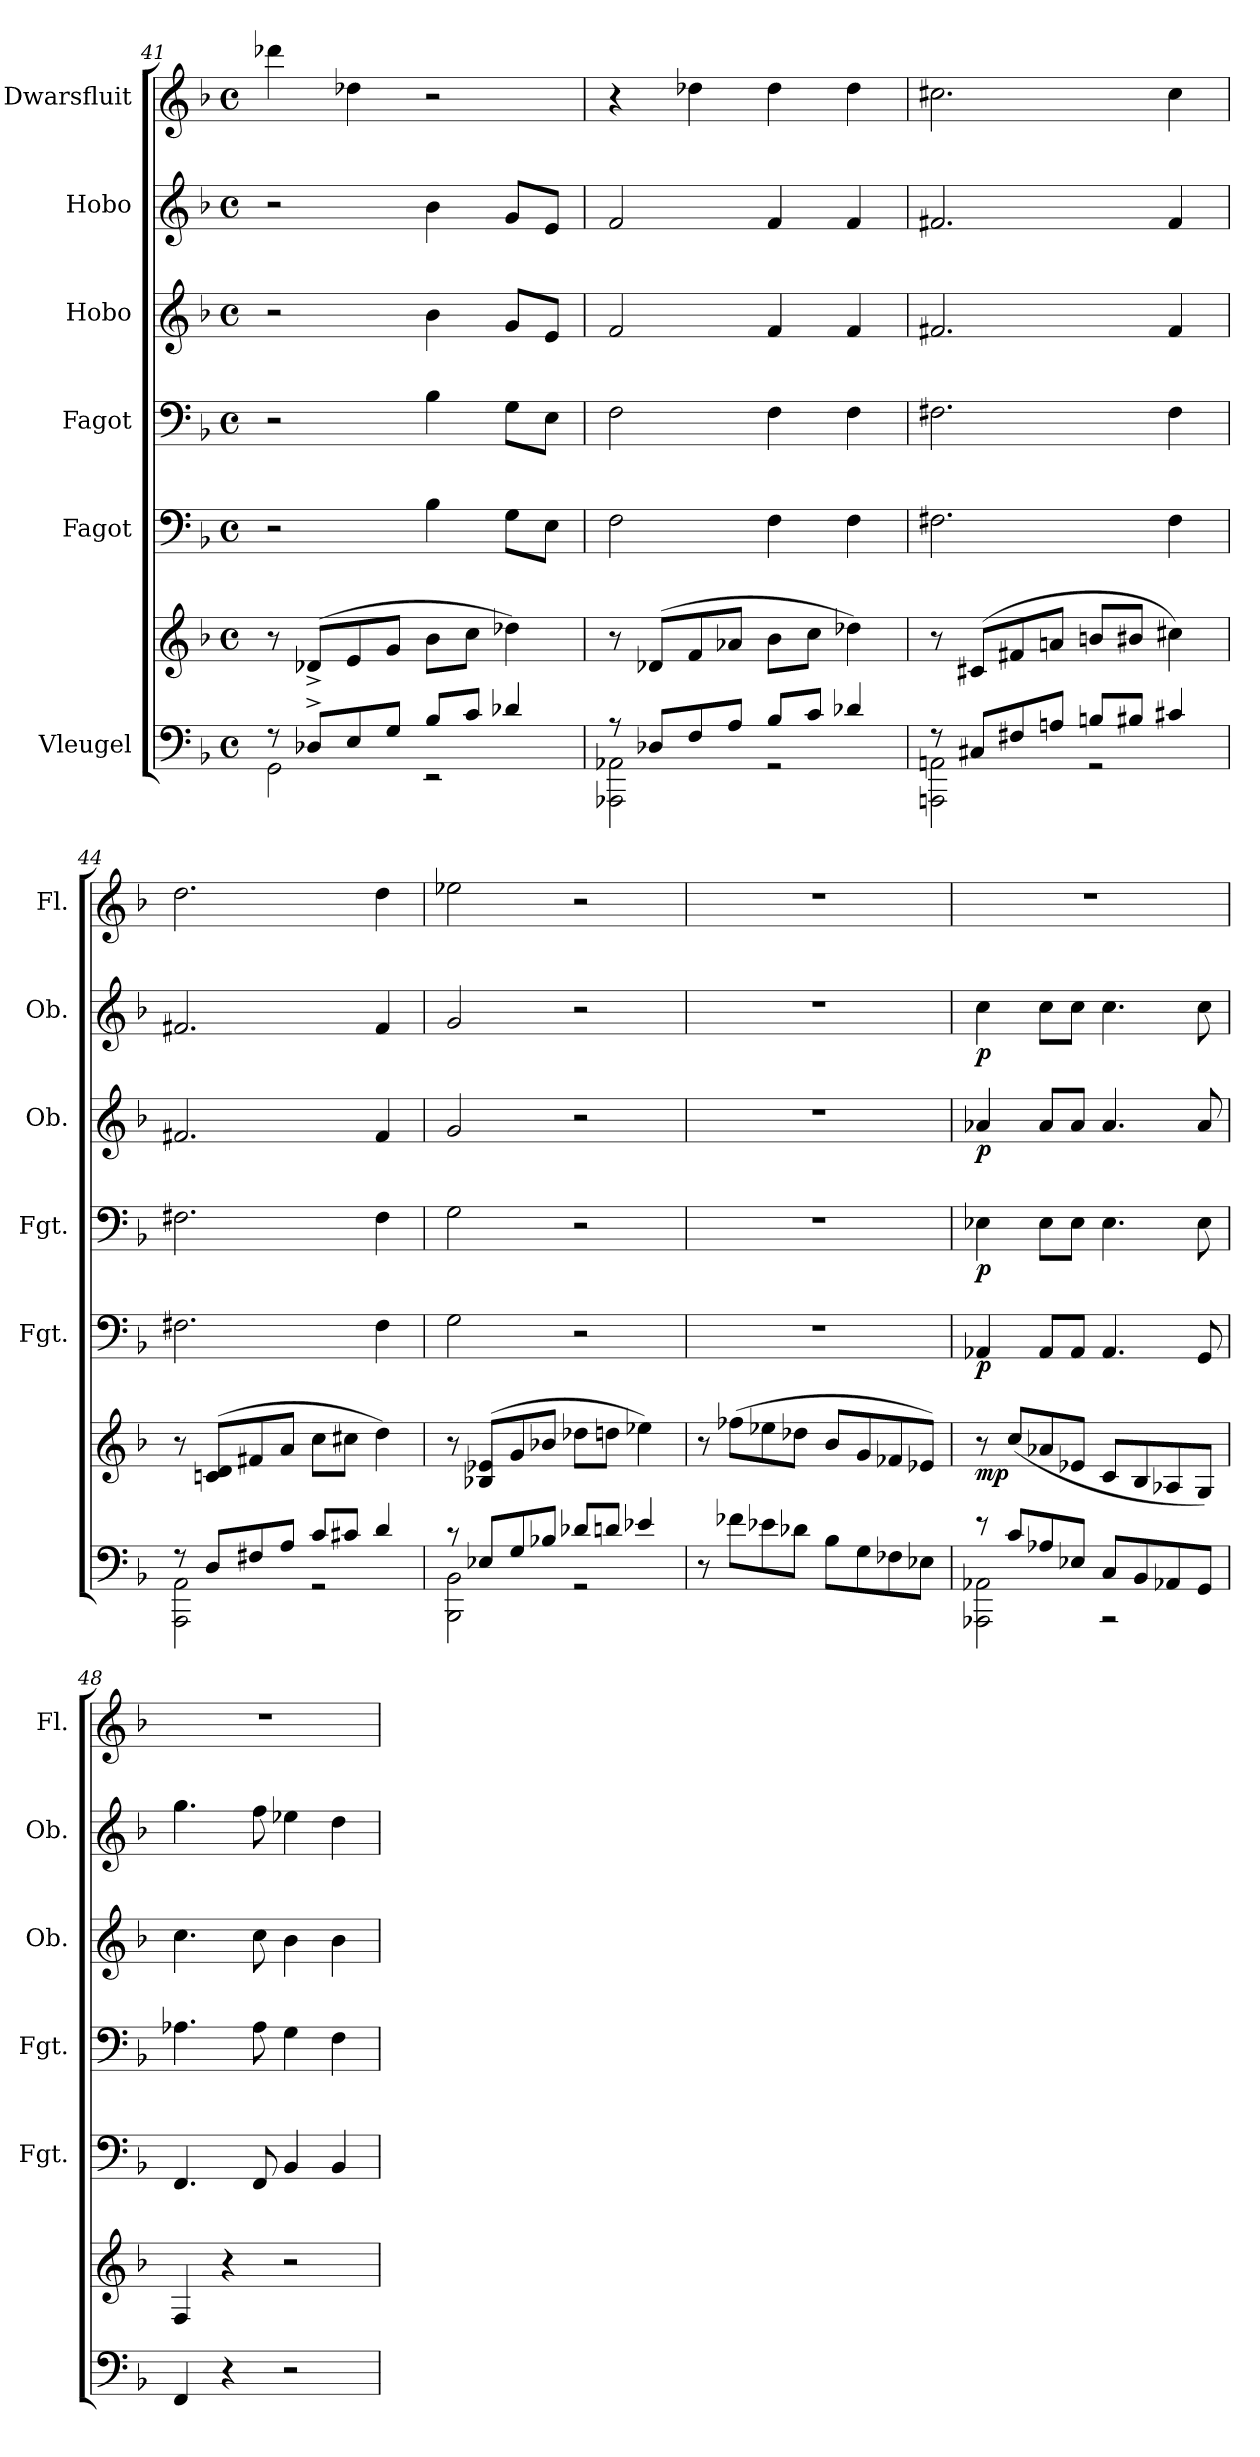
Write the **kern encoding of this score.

**kern	**kern	**dynam	**kern	**dynam	**kern	**dynam	**kern	**dynam	**kern	**dynam	**kern
*part6	*part6	*part6	*part5	*part5	*part4	*part4	*part3	*part3	*part2	*part2	*part1
*staff7	*staff6	*staff6/7	*staff5	*staff5	*staff4	*staff4	*staff3	*staff3	*staff2	*staff2	*staff1
*I"Vleugel	*	*	*I"Fagot	*	*I"Fagot	*	*I"Hobo	*	*I"Hobo	*	*I"Dwarsfluit
*	*	*	*I'Fgt.	*	*I'Fgt.	*	*I'Ob.	*	*I'Ob.	*	*I'Fl.
*clefF4	*clefG2	*	*clefF4	*	*clefF4	*	*clefG2	*	*clefG2	*	*clefG2
*k[b-]	*k[b-]	*	*k[b-]	*	*k[b-]	*	*k[b-]	*	*k[b-]	*	*k[b-]
*M4/4	*M4/4	*	*M4/4	*	*M4/4	*	*M4/4	*	*M4/4	*	*M4/4
*met(c)	*met(c)	*	*met(c)	*	*met(c)	*	*met(c)	*	*met(c)	*	*met(c)
=41	=41	=41	=41	=41	=41	=41	=41	=41	=41	=41	=41
*^	*	*	*	*	*	*	*	*	*	*	*
8r	2GG\	8r	.	2r	.	2r	.	2r	.	2r	.	4ddd-X\
8D-X^/L	.	(8d-X^/L	.	.	.	.	.	.	.	.	.	.
8E/	.	8e/	.	.	.	.	.	.	.	.	.	4dd-X\
8G/J	.	8g/J	.	.	.	.	.	.	.	.	.	.
8B-/L	2r	8b-\L	.	4B-\	.	4B-\	.	4b-\	.	4b-\	.	2r
8c/J	.	8cc\J	.	.	.	.	.	.	.	.	.	.
4d-X/	.	4dd-X\)	.	8G\L	.	8G\L	.	8g/L	.	8g/L	.	.
.	.	.	.	8E\J	.	8E\J	.	8e/J	.	8e/J	.	.
=42	=42	=42	=42	=42	=42	=42	=42	=42	=42	=42	=42	=42
8r	2AAA-X\ 2AA-X\	8r	.	2F\	.	2F\	.	2f/	.	2f/	.	4r
8D-X/L	.	(8d-X/L	.	.	.	.	.	.	.	.	.	.
8F/	.	8f/	.	.	.	.	.	.	.	.	.	4dd-X\
8A/J	.	8a-X/J	.	.	.	.	.	.	.	.	.	.
8B-/L	2r	8b-\L	.	4F\	.	4F\	.	4f/	.	4f/	.	4dd-\
8c/J	.	8cc\J	.	.	.	.	.	.	.	.	.	.
4d-X/	.	4dd-X\)	.	4F\	.	4F\	.	4f/	.	4f/	.	4dd-\
!!LO:PB:g=z
=43	=43	=43	=43	=43	=43	=43	=43	=43	=43	=43	=43	=43
8r	2AAAn\ 2AAn\	8r	.	2.F#X\	.	2.F#X\	.	2.f#X/	.	2.f#X/	.	2.cc#X\
8C#X/L	.	(8c#X/L	.	.	.	.	.	.	.	.	.	.
8F#X/	.	8f#X/	.	.	.	.	.	.	.	.	.	.
8An/J	.	8an/J	.	.	.	.	.	.	.	.	.	.
8Bn/L	2r	8bn/L	.	.	.	.	.	.	.	.	.	.
8B#X/J	.	8b#X/J	.	.	.	.	.	.	.	.	.	.
4c#X/	.	4cc#X\)	.	4F#\	.	4F#\	.	4f#/	.	4f#/	.	4cc#\
=44	=44	=44	=44	=44	=44	=44	=44	=44	=44	=44	=44	=44
8r	2AAA\ 2AA\	8r	.	2.F#X\	.	2.F#X\	.	2.f#X/	.	2.f#X/	.	2.dd\
8D/L	.	(8cn/ 8d/L	.	.	.	.	.	.	.	.	.	.
8F#X/	.	8f#X/	.	.	.	.	.	.	.	.	.	.
8A/J	.	8a/J	.	.	.	.	.	.	.	.	.	.
8c/L	2r	8cc\L	.	.	.	.	.	.	.	.	.	.
8c#X/J	.	8cc#X\J	.	.	.	.	.	.	.	.	.	.
4d/	.	4dd\)	.	4F#\	.	4F#\	.	4f#/	.	4f#/	.	4dd\
=45	=45	=45	=45	=45	=45	=45	=45	=45	=45	=45	=45	=45
8r	2BBB-\ 2BB-\	8r	.	2G\	.	2G\	.	2g/	.	2g/	.	2ee-X\
8E-X/L	.	(8B-X/ 8e-X/L	.	.	.	.	.	.	.	.	.	.
8G/	.	8g/	.	.	.	.	.	.	.	.	.	.
8B-X/J	.	8b-X/J	.	.	.	.	.	.	.	.	.	.
8d-X/L	2r	8dd-X\L	.	2r	.	2r	.	2r	.	2r	.	2r
8dn/J	.	8ddn\J	.	.	.	.	.	.	.	.	.	.
4e-X/	.	4ee-X\)	.	.	.	.	.	.	.	.	.	.
*v	*v	*	*	*	*	*	*	*	*	*	*	*
=46	=46	=46	=46	=46	=46	=46	=46	=46	=46	=46	=46
8r	8r	.	1r	.	1r	.	1r	.	1r	.	1r
8f-X\L	(8ff-X\L	.	.	.	.	.	.	.	.	.	.
8e-X\	8ee-X\	.	.	.	.	.	.	.	.	.	.
8d-X\J	8dd-X\J	.	.	.	.	.	.	.	.	.	.
8B-\L	8b-/L	.	.	.	.	.	.	.	.	.	.
8G\	8g/	.	.	.	.	.	.	.	.	.	.
8F-X\	8f-X/	.	.	.	.	.	.	.	.	.	.
8E-X\J	8e-X/J)	.	.	.	.	.	.	.	.	.	.
!!LO:LB:g=z
=47	=47	=47	=47	=47	=47	=47	=47	=47	=47	=47	=47
*^	*	*	*	*	*	*	*	*	*	*	*
!	!	!	!LO:DY:b	!	!LO:DY:b	!	!LO:DY:b	!	!LO:DY:b	!	!LO:DY:b	!
8r	2AAA-X\ 2AA-X\	8r	mp	4AA-X/	p	4E-X\	p	4a-X/	p	4cc\	p	1r
8c/L	.	(8cc/L	.	.	.	.	.	.	.	.	.	.
8A-X/	.	8a-X/	.	8AA-/L	.	8E-\L	.	8a-/L	.	8cc\L	.	.
8E-X/J	.	8e-X/J	.	8AA-/J	.	8E-\J	.	8a-/J	.	8cc\J	.	.
8C/L	2r	8c/L	.	4.AA-/	.	4.E-\	.	4.a-/	.	4.cc\	.	.
8BB-/	.	8B-/	.	.	.	.	.	.	.	.	.	.
8AA-X/	.	8A-X/	.	.	.	.	.	.	.	.	.	.
8GG/J	.	8G/J)	.	8GG/	.	8E-\	.	8a-/	.	8cc\	.	.
*v	*v	*	*	*	*	*	*	*	*	*	*	*
=48	=48	=48	=48	=48	=48	=48	=48	=48	=48	=48	=48
4FF/	4F/	.	4.FF/	.	4.A-X\	.	4.cc\	.	4.gg\	.	1r
4r	4r	.	.	.	.	.	.	.	.	.	.
.	.	.	8FF/	.	8A-\	.	8cc\	.	8ff\	.	.
2r	2r	.	4BB-/	.	4G\	.	4b-\	.	4ee-X\	.	.
.	.	.	4BB-/	.	4F\	.	4b-\	.	4dd\	.	.
=	=	=	=	=	=	=	=	=	=	=	=
*-	*-	*-	*-	*-	*-	*-	*-	*-	*-	*-	*-
